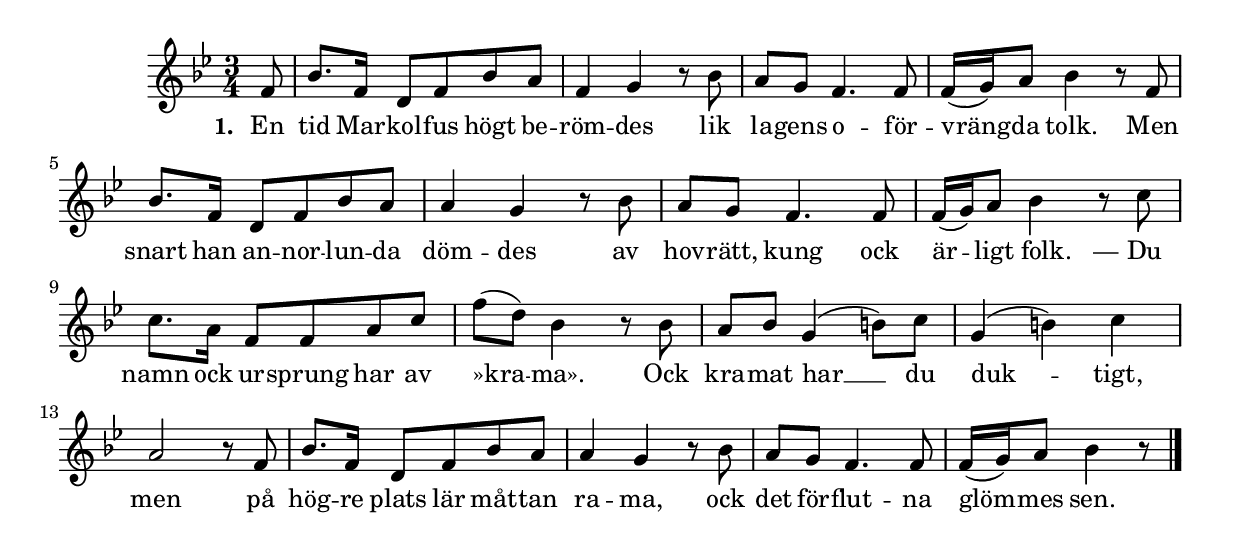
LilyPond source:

{
\time 3/4
\key bes \major
\partial 8

 f'8  | 
 bes'8. f'16 d'8 f' bes' a'  | 
 f'4 g' r8 bes'  | 
 a' g' f'4. f'8  | 
 f'16-( g'-) a'8 bes'4 r8 f'  | 
 bes'8. f'16 d'8 f' bes' a'  | 
 a'4 g' r8 bes'  | 
 a' g' f'4. f'8  | 
 f'16-( g'-) a'8 bes'4 r8 c''  | 
 c''8. a'16 f'8 f' a' c''  | 
 f''-( d''-) bes'4 r8 bes'  | 
 a' bes' g'4-( b'8-) c''  | 
 g'4-( b'-) c''  | 
 a'2 r8 f'  | 
 bes'8. f'16 d'8 f' bes' a'  | 
 a'4 g' r8 bes'  | 
 a' g' f'4. f'8  | 
 f'16-( g'-) a'8 bes'4 r8 \bar "|."
 }
 \addlyrics {
     \set stanza = #"1. "
     En tid Mar -- kol -- fus högt be -- röm -- des lik
     la -- gens o -- för -- vräng --  -- da tolk. Men snart han an -- nor -- lun -- da
     döm -- des av hov -- rätt, kung ock är --  -- ligt
     \once \override LyricText.self-alignment-X = #-0.8 "folk.   —"
     Du namn ock ur -- sprung har av »kra --  -- ma». Ock kra -- mat har __ du
     duk --  -- tigt, men på hög -- re plats lär måt -- tan ra -- ma, ock
     det för -- flut -- na glöm --  -- mes sen.
}
